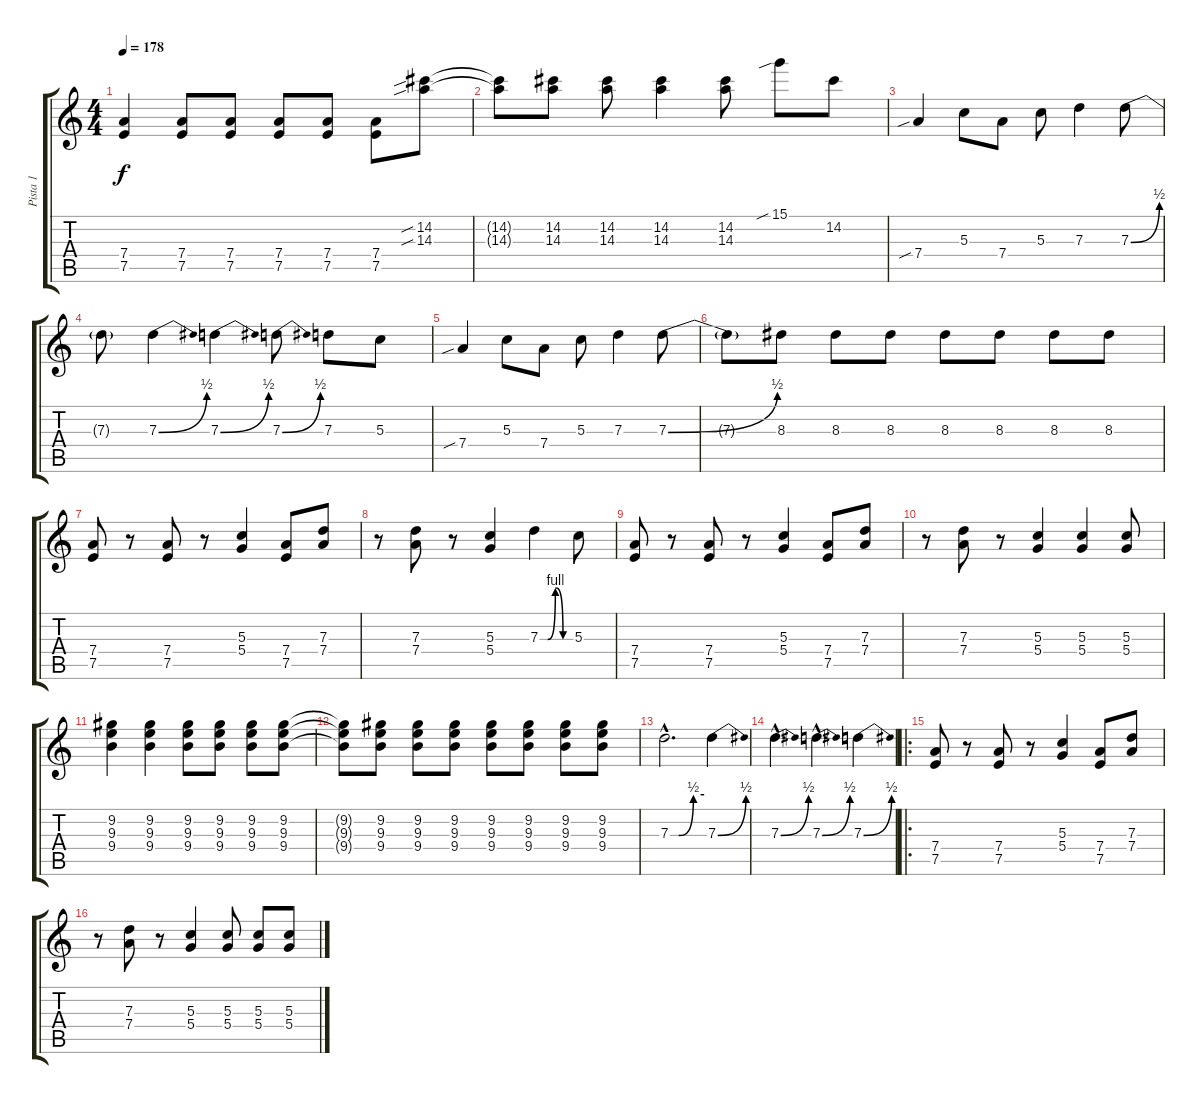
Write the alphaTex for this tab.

\track ("Pista 1" "Pista 1") {instrument distortionguitar}
\staff {score tabs}
\tuning (E4 B3 G3 D3 A2 E2) {hide}
\ts (4 4)
\tempo 178
\clef g2
\ks c
(7.4 7.5).4{dy f} (7.4 7.5).8 (7.4 7.5).8 (7.4 7.5).8 (7.4 7.5).8 (7.4 7.5).8 (14.2{sib} 14.3{sib}).8 |
(14.2{t} 14.3{t}).8 (14.2 14.3).8 (14.2 14.3).8 (14.2 14.3).4 (14.2 14.3).8 15.1{sib}.8 14.2.8 |
7.4{sib}.4 5.3.8 7.4.8 5.3.8 7.3.4 7.3{be (bend 0 0 60 2)}.8 |
7.3{t}.8 7.3{be (bend 0 0 60 2)}.4 7.3{be (bend 0 0 60 2)}.4 7.3{be (bend 0 0 60 2)}.8 7.3.8 5.3.8 |
7.4{sib}.4 5.3.8 7.4.8 5.3.8 7.3.4 7.3{be (bend 0 0 60 2)}.8 |
7.3{t}.8 8.3.8 8.3.8 8.3.8 8.3.8 8.3.8 8.3.8 8.3.8 |
(7.4 7.5).8 r.8 (7.4 7.5).8 r.8 (5.3 5.4).4 (7.4 7.5).8 (7.3 7.4).8 |
r.8 (7.3 7.4).8 r.8 (5.3 5.4).4 7.3{be (custom 0 0 15 0 30 4 45 0 60 0)}.4 5.3.8 |
(7.4 7.5).8 r.8 (7.4 7.5).8 r.8 (5.3 5.4).4 (7.4 7.5).8 (7.3 7.4).8 |
r.8 (7.3 7.4).8 r.8 (5.3 5.4).4 (5.3 5.4).4 (5.3 5.4).8 |
(9.2 9.3 9.4).4 (9.2 9.3 9.4).4 (9.2 9.3 9.4).8 (9.2 9.3 9.4).8 (9.2 9.3 9.4).8 (9.2 9.3 9.4).8 |
(9.2{t} 9.3{t} 9.4{t}).8 (9.2 9.3 9.4).8 (9.2 9.3 9.4).8 (9.2 9.3 9.4).8 (9.2 9.3 9.4).8 (9.2 9.3 9.4).8 (9.2 9.3 9.4).8 (9.2 9.3 9.4).8 |
7.3{be (custom 0 0 15 0 41 2 60 2) hac}.2{d} 7.3{be (bend 0 0 60 2)}.4 |
7.3{be (bend 0 0 60 2) hac}.4{d} 7.3{be (bend 0 0 60 2) hac}.4{d} 7.3{be (bend 0 0 60 2)}.4 |
\ro
(7.4 7.5).8 r.8 (7.4 7.5).8 r.8 (5.3 5.4).4 (7.4 7.5).8 (7.3 7.4).8 |
r.8 (7.3 7.4).8 r.8 (5.3 5.4).4 (5.3 5.4).8 (5.3 5.4).8 (5.3 5.4).8
